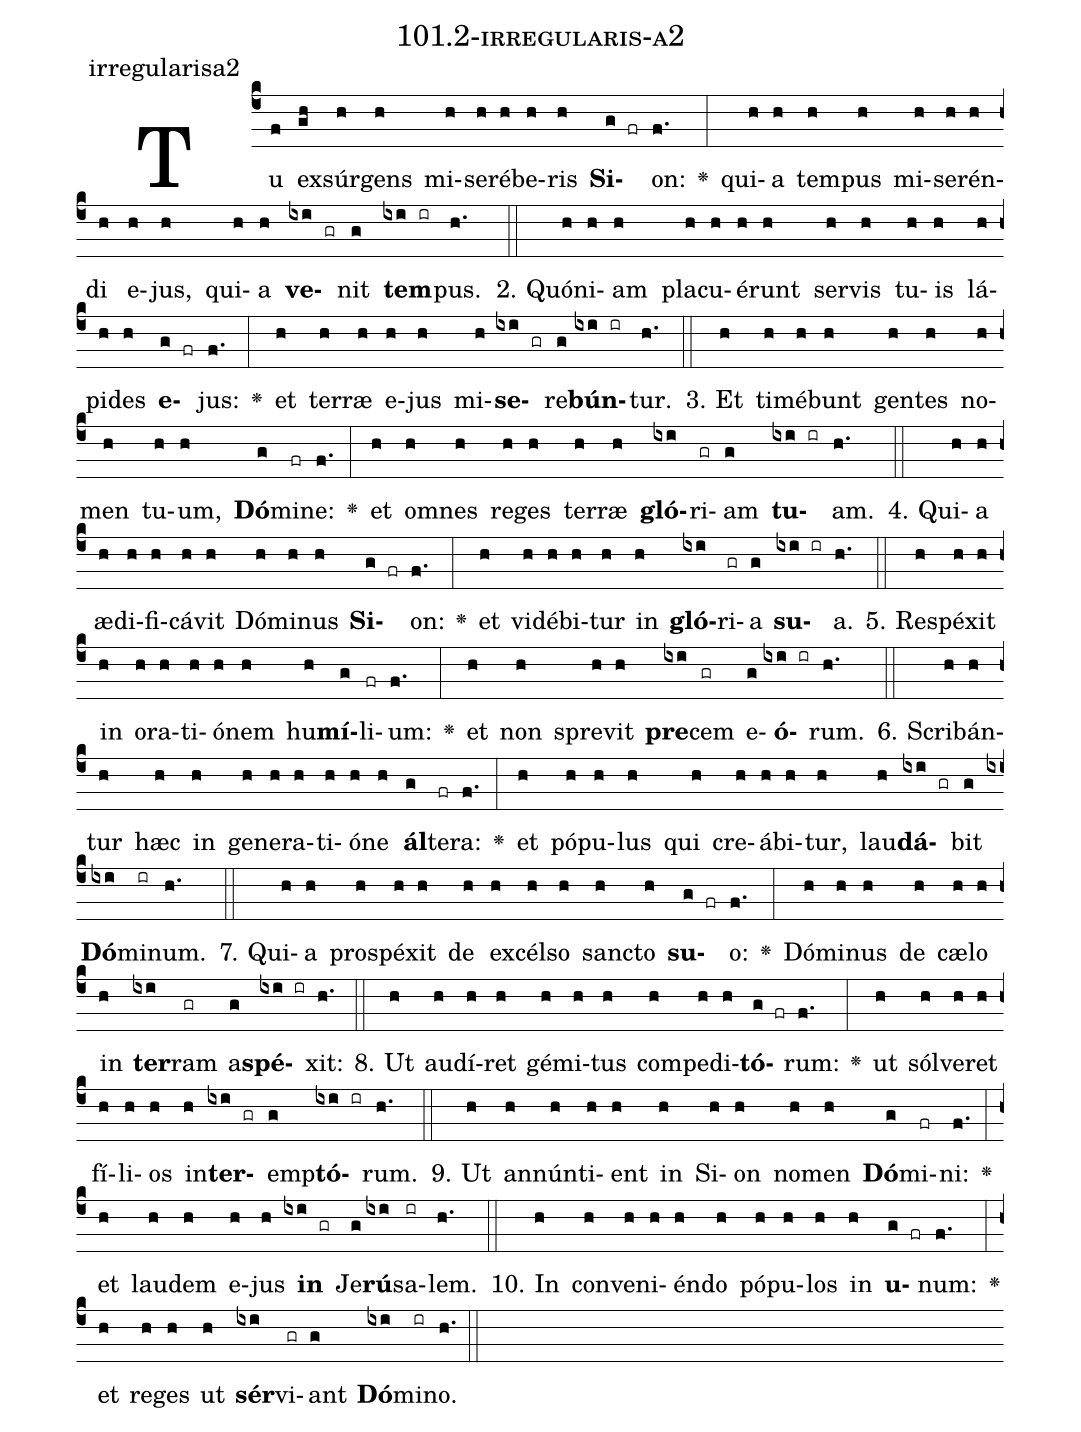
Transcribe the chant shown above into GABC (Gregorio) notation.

name: 101.2-irregularis-a2;
annotation: irregularisa2;
%%
(c4)Tu(f) ex(gh)súr(h)gens(h) mi(h)se(h)ré(h)be(h)ris(h) <b>Si</b>(g fr)on:(f.) <v>\greheightstar</v>(:) qui(h)a(h) tem(h)pus(h) mi(h)se(h)rén(h)di(h) e(h)jus,(h) qui(h)a(h) <b>ve</b>(ixi gr)nit(g) <b>tem</b>(ixi ir)pus.(h.) (::)
2. Quón(h)i(h)am(h) pla(h)cu(h)é(h)runt(h) ser(h)vis(h) tu(h)is(h) lá(h)pi(h)des(h) <b>e</b>(g fr)jus:(f.) <v>\greheightstar</v>(:) et(h) ter(h)ræ(h) e(h)jus(h) mi(h)<b>se</b>(ixi gr)re(g)<b>bún</b>(ixi ir)tur.(h.) (::)
3. Et(h) ti(h)mé(h)bunt(h) gen(h)tes(h) no(h)men(h) tu(h)um,(h) <b>Dó</b>(g)mi(fr)ne:(f.) <v>\greheightstar</v>(:) et(h) om(h)nes(h) re(h)ges(h) ter(h)ræ(h) <b>gló</b>(ixi)ri(gr)am(g) <b>tu</b>(ixi ir)am.(h.) (::)
4. Qui(h)a(h) æ(h)di(h)fi(h)cá(h)vit(h) Dó(h)mi(h)nus(h) <b>Si</b>(g fr)on:(f.) <v>\greheightstar</v>(:) et(h) vi(h)dé(h)bi(h)tur(h) in(h) <b>gló</b>(ixi)ri(gr)a(g) <b>su</b>(ixi ir)a.(h.) (::)
5. Re(h)spé(h)xit(h) in(h) o(h)ra(h)ti(h)ó(h)nem(h) hu(h)<b>mí</b>(g)li(fr)um:(f.) <v>\greheightstar</v>(:) et(h) non(h) spre(h)vit(h) <b>pre</b>(ixi)cem(gr) e(g)<b>ó</b>(ixi ir)rum.(h.) (::)
6. Scri(h)bán(h)tur(h) hæc(h) in(h) ge(h)ne(h)ra(h)ti(h)ó(h)ne(h) <b>ál</b>(g)te(fr)ra:(f.) <v>\greheightstar</v>(:) et(h) pó(h)pu(h)lus(h) qui(h) cre(h)á(h)bi(h)tur,(h) lau(h)<b>dá</b>(ixi gr)bit(g) <b>Dó</b>(ixi)mi(ir)num.(h.) (::)
7. Qui(h)a(h) pro(h)spé(h)xit(h) de(h) ex(h)cél(h)so(h) sanc(h)to(h) <b>su</b>(g fr)o:(f.) <v>\greheightstar</v>(:) Dó(h)mi(h)nus(h) de(h) cæ(h)lo(h) in(h) <b>ter</b>(ixi)ram(gr) a(g)<b>spé</b>(ixi ir)xit:(h.) (::)
8. Ut(h) au(h)dí(h)ret(h) gé(h)mi(h)tus(h) com(h)pe(h)di(h)<b>tó</b>(g fr)rum:(f.) <v>\greheightstar</v>(:) ut(h) sól(h)ve(h)ret(h) fí(h)li(h)os(h) in(h)<b>ter</b>(ixi gr)emp(g)<b>tó</b>(ixi ir)rum.(h.) (::)
9. Ut(h) an(h)nún(h)ti(h)ent(h) in(h) Si(h)on(h) no(h)men(h) <b>Dó</b>(g)mi(fr)ni:(f.) <v>\greheightstar</v>(:) et(h) lau(h)dem(h) e(h)jus(h) <b>in</b>(ixi gr) Je(g)<b>rú</b>(ixi)sa(ir)lem.(h.) (::)
10. In(h) con(h)ve(h)ni(h)én(h)do(h) pó(h)pu(h)los(h) in(h) <b>u</b>(g fr)num:(f.) <v>\greheightstar</v>(:) et(h) re(h)ges(h) ut(h) <b>sér</b>(ixi)vi(gr)ant(g) <b>Dó</b>(ixi)mi(ir)no.(h.) (::)
